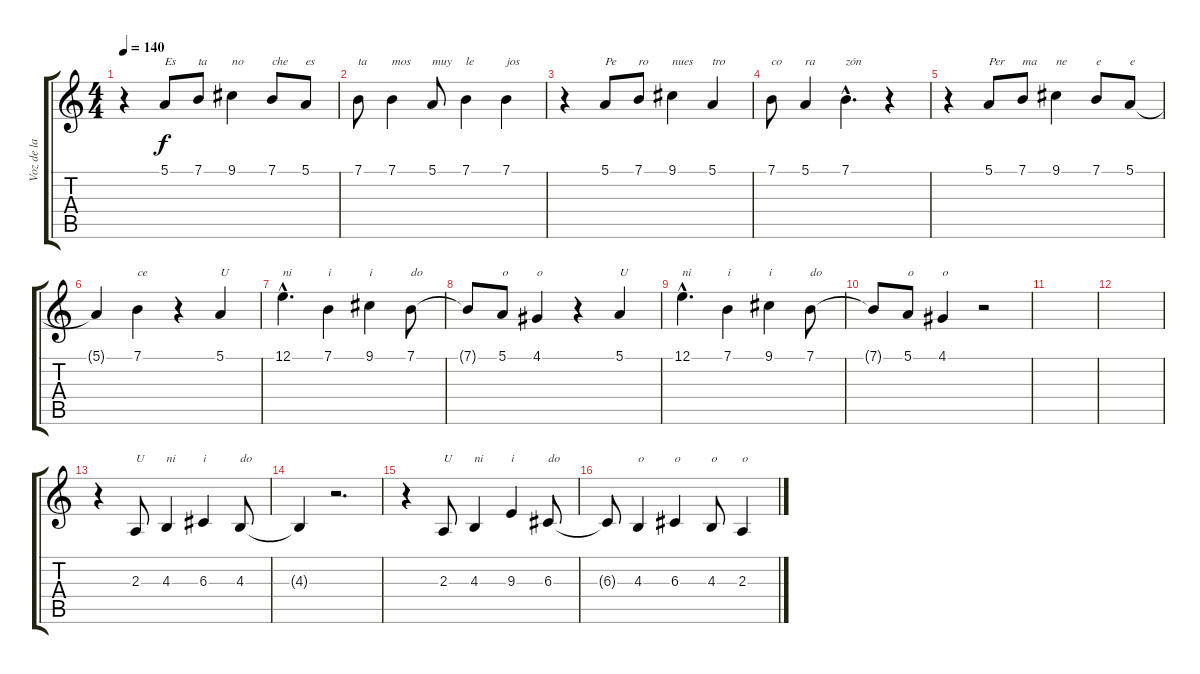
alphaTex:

\track ("Voz de la beia XmF" "Voz de la ") {instrument acousticgrandpiano}
\staff {score tabs}
\tuning (E4 B3 G3 D3 A2 E2) {hide}
\ts (4 4)
\tempo 140
\clef g2
\ks c
r.4{dy f} 5.1.8{txt "Es"} 7.1.8{txt "ta"} 9.1.4{txt "no"} 7.1.8{txt "che"} 5.1.8{txt "es"} |
7.1.8{txt "ta"} 7.1.4{txt "mos"} 5.1.8{txt "muy"} 7.1.4{txt "le"} 7.1.4{txt "jos"} |
r.4 5.1.8{txt "Pe"} 7.1.8{txt "ro"} 9.1.4{txt "nues"} 5.1.4{txt "tro"} |
7.1.8{txt "co"} 5.1.4{txt "ra"} 7.1{hac}.4{d txt "zón"} r.4 |
r.4 5.1.8{txt "Per"} 7.1.8{txt "ma"} 9.1.4{txt "ne"} 7.1.8{txt "e"} 5.1.8{txt "e"} |
5.1{t}.4 7.1.4{txt "ce"} r.4 5.1.4{txt "U"} |
12.1{hac}.4{d txt "ni"} 7.1.4{txt "i"} 9.1.4{txt "i"} 7.1.8{txt "do"} |
7.1{t}.8 5.1.8{txt "o"} 4.1.4{txt "o"} r.4 5.1.4{txt "U"} |
12.1{hac}.4{d txt "ni"} 7.1.4{txt "i"} 9.1.4{txt "i"} 7.1.8{txt "do"} |
7.1{t}.8 5.1.8{txt "o"} 4.1.4{txt "o"} r.2 |
|
|
r.4 2.3.8{txt "U"} 4.3.4{txt "ni"} 6.3.4{txt "i"} 4.3.8{txt "do"} |
4.3{t}.4 r.2{d} |
r.4 2.3.8{txt "U"} 4.3.4{txt "ni"} 9.3.4{txt "i"} 6.3.8{txt "do"} |
6.3{t}.8 4.3.4{txt "o"} 6.3.4{txt "o"} 4.3.8{txt "o"} 2.3.4{txt "o"}
